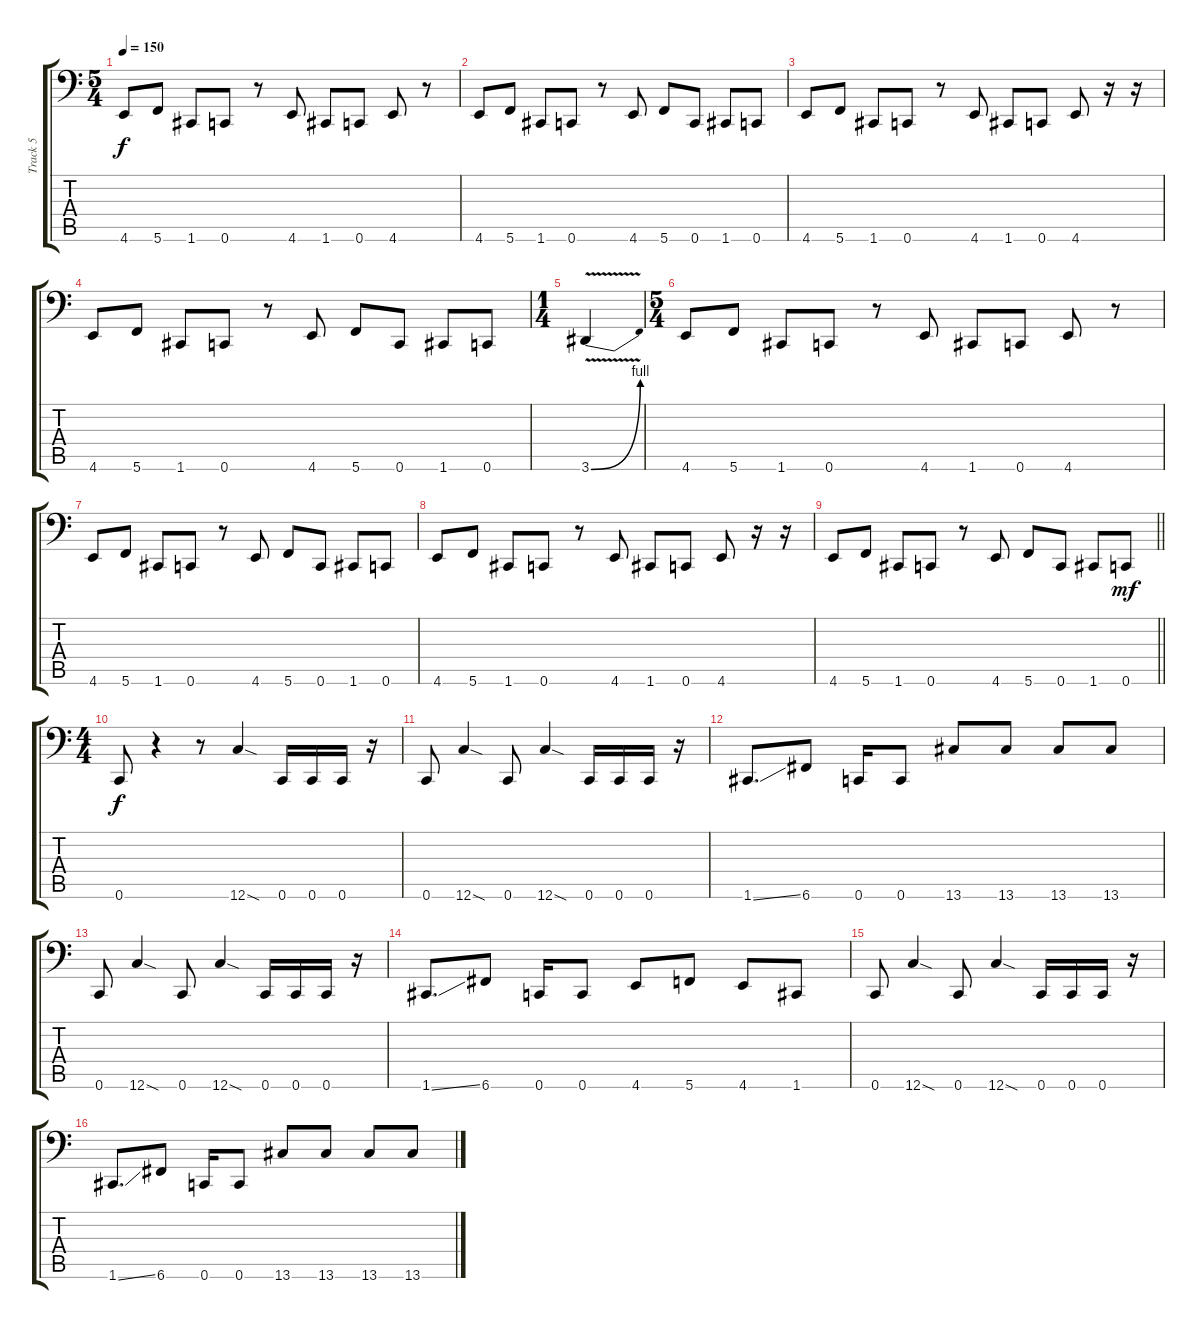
\track ("Track 5" "Track 5") {instrument electricbasspick}
\staff {score tabs}
\tuning (D3 A2 F2 C2 G1 C1) {hide}
\ts (5 4)
\tempo 150
\clef f4
\ks c
4.6.8{dy f} 5.6.8 1.6.8 0.6.8 r.8 4.6.8 1.6.8 0.6.8 4.6.8 r.8 |
4.6.8 5.6.8 1.6.8 0.6.8 r.8 4.6.8 5.6.8 0.6.8 1.6.8 0.6.8 |
4.6.8 5.6.8 1.6.8 0.6.8 r.8 4.6.8 1.6.8 0.6.8 4.6.8 r.16 r.16 |
4.6.8 5.6.8 1.6.8 0.6.8 r.8 4.6.8 5.6.8 0.6.8 1.6.8 0.6.8 |
\ts (1 4)
3.6{be (bend 0 0 60 4) v}.4 |
\ts (5 4)
4.6.8 5.6.8 1.6.8 0.6.8 r.8 4.6.8 1.6.8 0.6.8 4.6.8 r.8 |
4.6.8 5.6.8 1.6.8 0.6.8 r.8 4.6.8 5.6.8 0.6.8 1.6.8 0.6.8 |
4.6.8 5.6.8 1.6.8 0.6.8 r.8 4.6.8 1.6.8 0.6.8 4.6.8 r.16 r.16 |
\barLineRight lightlight
4.6.8 5.6.8 1.6.8 0.6.8 r.8 4.6.8 5.6.8 0.6.8 1.6.8 0.6.8{dy mf} |
\ts (4 4)
0.6.8{dy f} r.4 r.8 12.6{sod}.4 0.6.16 0.6.16 0.6.16 r.16 |
0.6.8 12.6{sod}.4 0.6.8 12.6{sod}.4 0.6.16 0.6.16 0.6.16 r.16 |
1.6{ss}.8{d} 6.6.8 0.6.16 0.6.8 13.6.8 13.6.8 13.6.8 13.6.8 |
0.6.8 12.6{sod}.4 0.6.8 12.6{sod}.4 0.6.16 0.6.16 0.6.16 r.16 |
1.6{ss}.8{d} 6.6.8 0.6.16 0.6.8 4.6.8 5.6.8 4.6.8 1.6.8 |
0.6.8 12.6{sod}.4 0.6.8 12.6{sod}.4 0.6.16 0.6.16 0.6.16 r.16 |
1.6{ss}.8{d} 6.6.8 0.6.16 0.6.8 13.6.8 13.6.8 13.6.8 13.6.8
